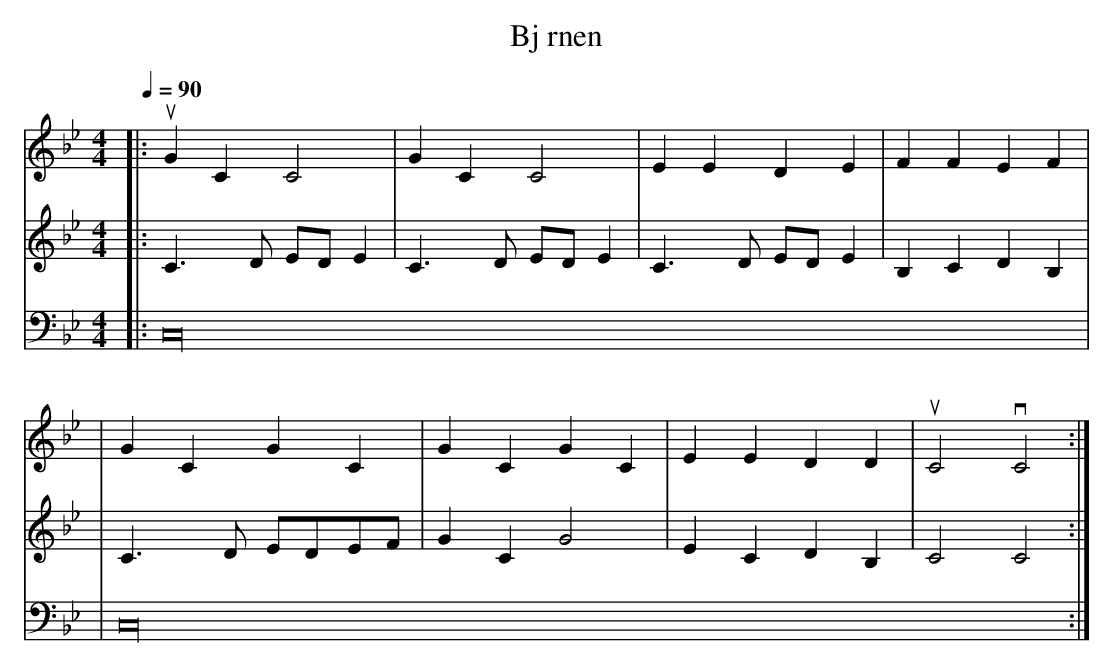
X:1
T: Bj rnen
M: 4/4
L: 1/4
Q: 90
K: Bb
[V:1] |: uGC C2 | GC C2 | EE DE | FF EF |
[V:2] |: C3/2D/2 E/2D/2 E | C3/2D/2 E/2D/2 E | C3/2D/2 E/2D/2 E | B,C DB, |
[V:3] |: C,16 |
[V:1] | GC GC | GC GC | EE DD | uC2 vC2 :|]
[V:2] | C3/2D/2 E/2D/2E/2F/2 | GC G2 | EC DB, | C2 C2 :|]
[V:3] | C,16 :|]
